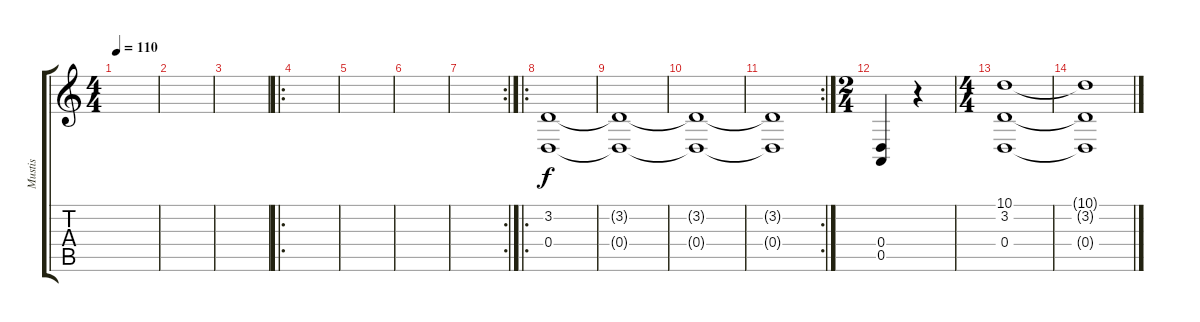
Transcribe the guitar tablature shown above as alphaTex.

\track ("Mustis" "Mustis") {instrument tenorsax}
\staff {score tabs}
\tuning (E4 B3 G3 D3 A2 E2) {hide}
\ts (4 4)
\tempo 110
\clef g2
\ks c
|
|
|
\ro
|
|
|
\rc 2
|
\ro
(3.2 0.4).1 |
(3.2{t} 0.4{t}).1 |
(3.2{t} 0.4{t}).1 |
\rc 2
(3.2{t} 0.4{t}).1 |
\ts (2 4)
(0.4 0.5).4 r.4 |
\ts (4 4)
(10.1 3.2 0.4).1{instrument tinklebell} |
(10.1{t} 3.2{t} 0.4{t}).1
